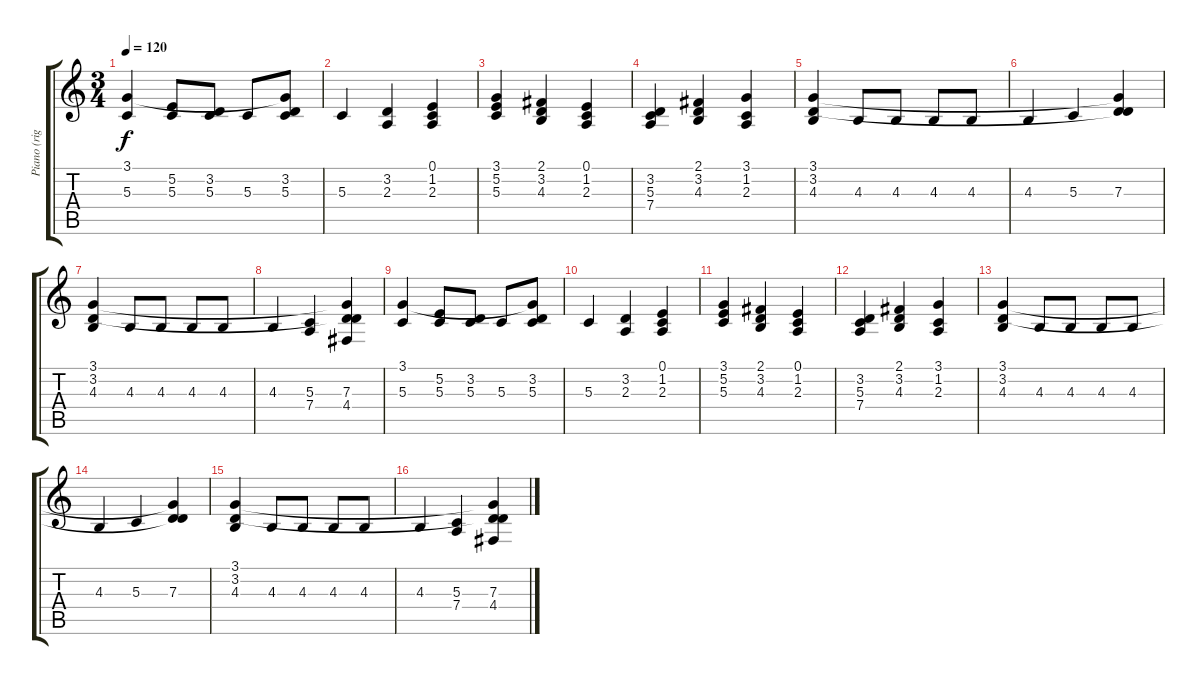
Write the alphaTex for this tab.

\track ("Piano (right hand)" "Piano (rig") {instrument acousticgrandpiano}
\staff {score tabs}
\tuning (E4 B3 G3 D3 A2 E2) {hide}
\ts (3 4)
\tempo 120
\clef g2
\ks c
(3.1 5.3).4{dy f} (5.2 5.3).8 (3.2 5.3).8 5.3.8 (3.1{t} 3.2 5.3).8 |
5.3.4 (3.2 2.3).4 (0.1 1.2 2.3).4 |
(3.1 5.2 5.3).4 (2.1 3.2 4.3).4 (0.1 1.2 2.3).4 |
(3.2 5.3 7.4).4 (2.1 3.2 4.3).4 (3.1 1.2 2.3).4 |
(3.1 3.2 4.3).4 4.3.8 4.3.8 4.3.8 4.3.8 |
4.3.4 5.3.4 (3.1{t} 3.2{t} 7.3).4 |
(3.1 3.2 4.3).4 4.3.8 4.3.8 4.3.8 4.3.8 |
4.3.4 (5.3 7.4).4 (3.1{t} 3.2{t} 7.3 4.4).4 |
(3.1 5.3).4 (5.2 5.3).8 (3.2 5.3).8 5.3.8 (3.1{t} 3.2 5.3).8 |
5.3.4 (3.2 2.3).4 (0.1 1.2 2.3).4 |
(3.1 5.2 5.3).4 (2.1 3.2 4.3).4 (0.1 1.2 2.3).4 |
(3.2 5.3 7.4).4 (2.1 3.2 4.3).4 (3.1 1.2 2.3).4 |
(3.1 3.2 4.3).4 4.3.8 4.3.8 4.3.8 4.3.8 |
4.3.4 5.3.4 (3.1{t} 3.2{t} 7.3).4 |
(3.1 3.2 4.3).4 4.3.8 4.3.8 4.3.8 4.3.8 |
4.3.4 (5.3 7.4).4 (3.1{t} 3.2{t} 7.3 4.4).4
